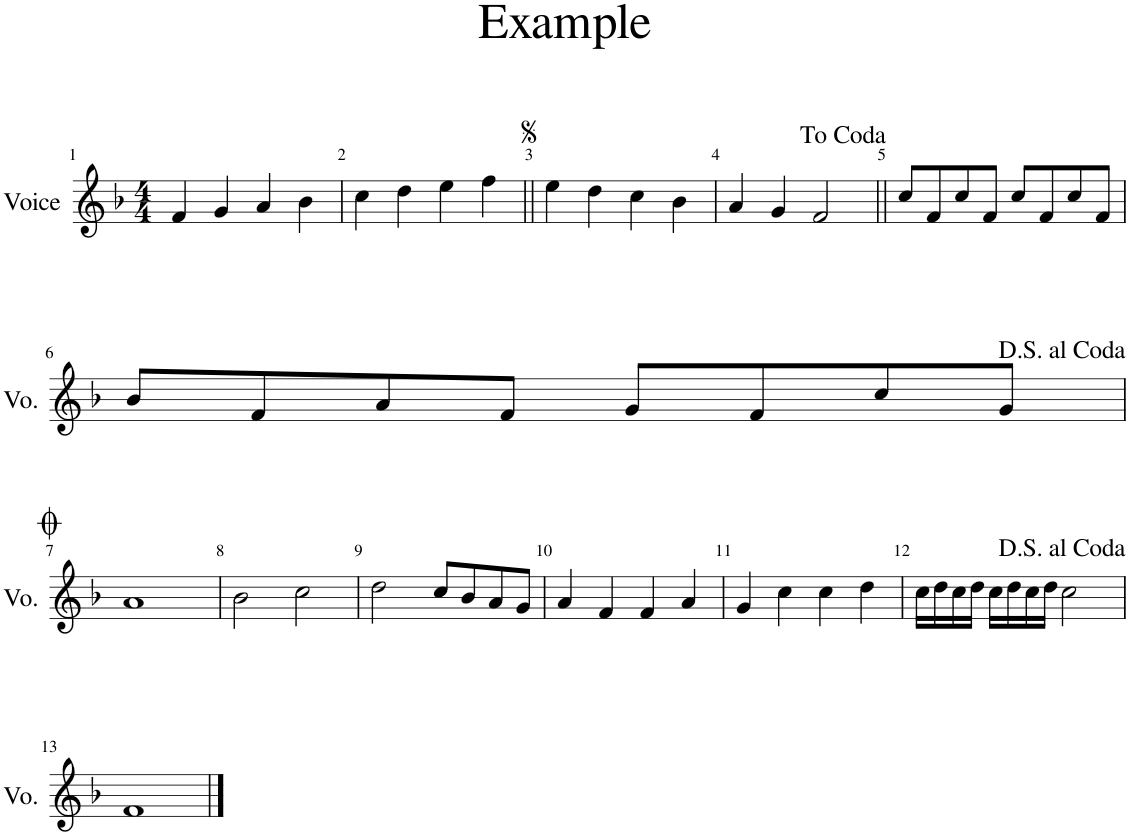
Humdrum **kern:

**kern
*part1
*staff1
*I"Voice
*I'Vo.
*clefG2
*k[b-]
*M4/4
=1
4f/
4g/
4a/
4b-\
=2
4cc\
4dd\
4ee\
4ff\
=3||
4ee\
4dd\
4cc\
4b-\
=4
4a/
4g/
2f/
=5||
8cc/L
8f/
8cc/
8f/J
8cc/L
8f/
8cc/
8f/J
!!LO:LB:g=z
=6
8b-/L
8f/
8a/
8f/J
8g/L
8f/
8cc/
8g/J
!!LO:LB:g=z
=7
1a
=8
2b-\
2cc\
=9
2dd\
8cc/L
8b-/
8a/
8g/J
=10
4a/
4f/
4f/
4a/
=11
4g/
4cc\
4cc\
4dd\
=12
16cc\LL
16dd\
16cc\
16dd\JJ
16cc\LL
16dd\
16cc\
16dd\JJ
2cc\
!!LO:LB:g=z
=13
1f
==
*-
